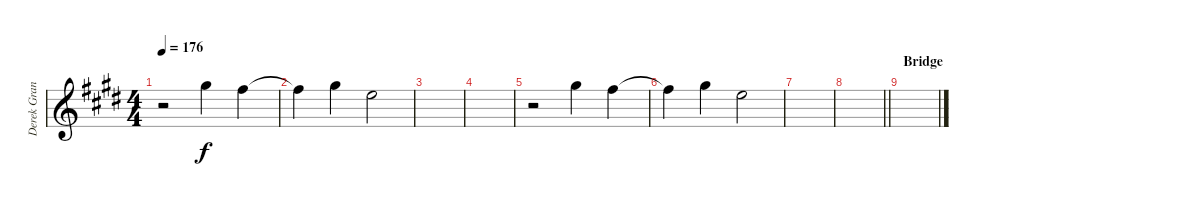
\track ("Derek Grant - Vocals" "Derek Gran") {instrument overdrivenguitar}
\staff {score}
\tuning (E4 B3 G3 D3 A2 E2) {hide}
\ts (4 4)
\tempo 176
\clef g2
\ks e
r.2{dy fff} 4.1.4{dy f} 2.1.4 |
2.1{t}.4 4.1.4 0.1.2 |
|
|
r.2 4.1.4 2.1.4 |
2.1{t}.4 4.1.4 0.1.2 |
|
\barLineRight lightlight
|
\section ("" "Bridge")
